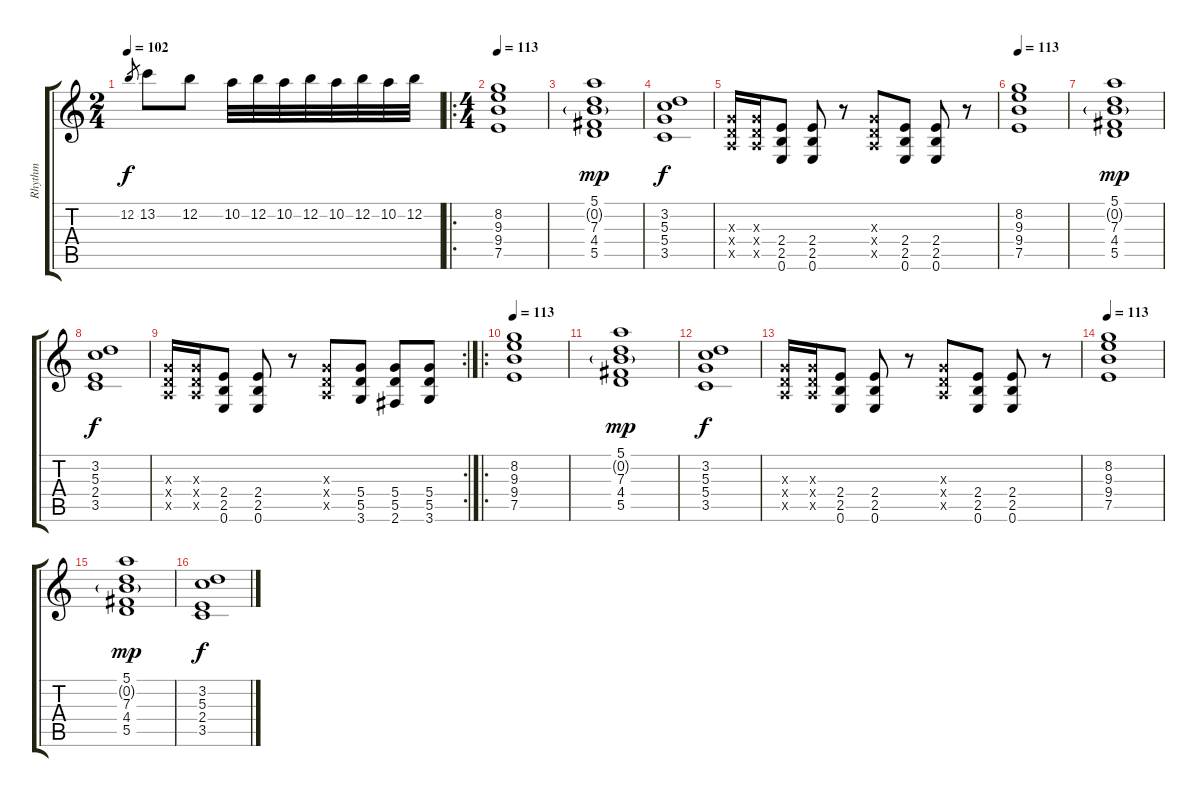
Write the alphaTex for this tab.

\track ("Rhythm" "Rhythm") {instrument overdrivenguitar}
\staff {score tabs}
\tuning (E4 B3 G3 D3 A2 E2) {hide}
\ts (2 4)
\tempo 102
\clef g2
\ks c
12.2.8{gr dy f} 13.2.8{volume 8} 12.2.8 10.2.32 12.2.32 10.2.32 12.2.32 10.2.32 12.2.32 10.2.32 12.2.32 |
\ro
\ts (4 4)
\tempo 113
(8.2 9.3 9.4 7.5).1{volume 16 instrument overdrivenguitar} |
(5.1 0.2{g} 7.3 4.4 5.5).1{dy mp} |
(3.2 5.3 5.4 3.5).1{dy f} |
(0.3{x} 0.4{x} 0.5{x}).16 (0.3{x} 0.4{x} 0.5{x}).16 (2.4 2.5 0.6).8 (2.4 2.5 0.6).8 r.8 (0.3{x} 0.4{x} 0.5{x}).8 (2.4 2.5 0.6).8 (2.4 2.5 0.6).8 r.8 |
\tempo 113
(8.2 9.3 9.4 7.5).1 |
(5.1 0.2{g} 7.3 4.4 5.5).1{dy mp} |
(3.2 5.3 2.4 3.5).1{dy f} |
\rc 2
(0.3{x} 0.4{x} 0.5{x}).16 (0.3{x} 0.4{x} 0.5{x}).16 (2.4 2.5 0.6).8 (2.4 2.5 0.6).8 r.8 (0.3{x} 0.4{x} 0.5{x}).8 (5.4 5.5 3.6).8 (5.4 5.5 2.6).8 (5.4 5.5 3.6).8 |
\ro
\tempo 113
(8.2 9.3 9.4 7.5).1 |
(5.1 0.2{g} 7.3 4.4 5.5).1{dy mp} |
(3.2 5.3 5.4 3.5).1{dy f} |
(0.3{x} 0.4{x} 0.5{x}).16 (0.3{x} 0.4{x} 0.5{x}).16 (2.4 2.5 0.6).8 (2.4 2.5 0.6).8 r.8 (0.3{x} 0.4{x} 0.5{x}).8 (2.4 2.5 0.6).8 (2.4 2.5 0.6).8 r.8 |
\tempo 113
(8.2 9.3 9.4 7.5).1 |
(5.1 0.2{g} 7.3 4.4 5.5).1{dy mp} |
(3.2 5.3 2.4 3.5).1{dy f}
